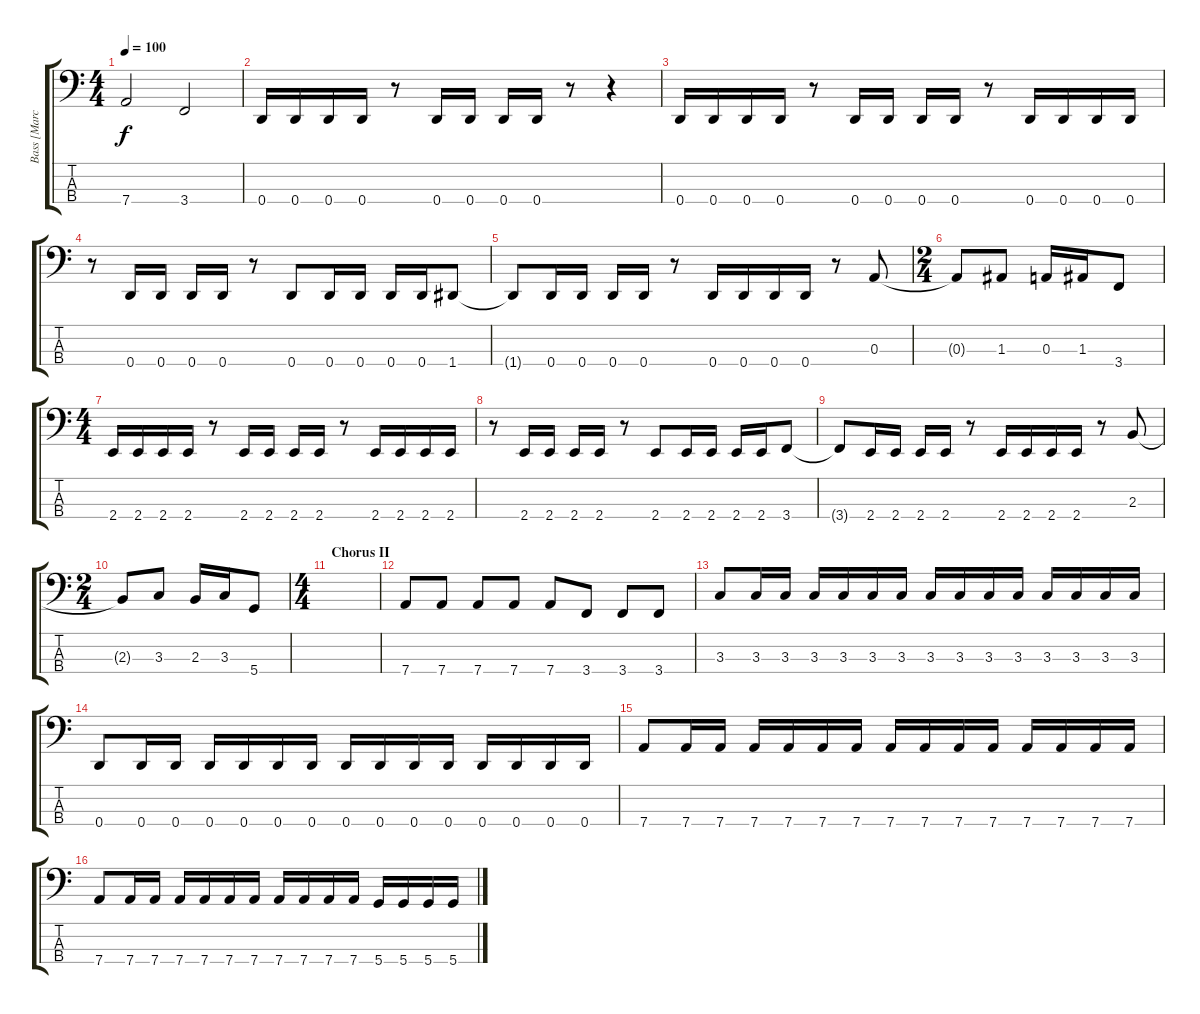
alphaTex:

\track ("Bass [Marco]" "Bass [Marc") {instrument electricbassfinger}
\staff {score tabs}
\tuning (G2 D2 A1 D1) {hide}
\ts (4 4)
\tempo 100
\clef f4
\ks c
7.4.2{dy f} 3.4.2 |
0.4.16 0.4.16 0.4.16 0.4.16 r.8 0.4.16 0.4.16 0.4.16 0.4.16 r.8 r.4 |
0.4.16 0.4.16 0.4.16 0.4.16 r.8 0.4.16 0.4.16 0.4.16 0.4.16 r.8 0.4.16 0.4.16 0.4.16 0.4.16 |
r.8 0.4.16 0.4.16 0.4.16 0.4.16 r.8 0.4.8 0.4.16 0.4.16 0.4.16 0.4.16 1.4.8 |
1.4{t}.8 0.4.16 0.4.16 0.4.16 0.4.16 r.8 0.4.16 0.4.16 0.4.16 0.4.16 r.8 0.3.8 |
\ts (2 4)
0.3{t}.8 1.3.8 0.3.16 1.3.16 3.4.8 |
\ts (4 4)
2.4.16 2.4.16 2.4.16 2.4.16 r.8 2.4.16 2.4.16 2.4.16 2.4.16 r.8 2.4.16 2.4.16 2.4.16 2.4.16 |
r.8 2.4.16 2.4.16 2.4.16 2.4.16 r.8 2.4.8 2.4.16 2.4.16 2.4.16 2.4.16 3.4.8 |
3.4{t}.8 2.4.16 2.4.16 2.4.16 2.4.16 r.8 2.4.16 2.4.16 2.4.16 2.4.16 r.8 2.3.8 |
\ts (2 4)
2.3{t}.8 3.3.8 2.3.16 3.3.16 5.4.8 |
\ts (4 4)
\section ("" "Chorus II")
|
7.4.8 7.4.8 7.4.8 7.4.8 7.4.8 3.4.8 3.4.8 3.4.8 |
3.3.8 3.3.16 3.3.16 3.3.16 3.3.16 3.3.16 3.3.16 3.3.16 3.3.16 3.3.16 3.3.16 3.3.16 3.3.16 3.3.16 3.3.16 |
0.4.8 0.4.16 0.4.16 0.4.16 0.4.16 0.4.16 0.4.16 0.4.16 0.4.16 0.4.16 0.4.16 0.4.16 0.4.16 0.4.16 0.4.16 |
7.4.8 7.4.16 7.4.16 7.4.16 7.4.16 7.4.16 7.4.16 7.4.16 7.4.16 7.4.16 7.4.16 7.4.16 7.4.16 7.4.16 7.4.16 |
7.4.8 7.4.16 7.4.16 7.4.16 7.4.16 7.4.16 7.4.16 7.4.16 7.4.16 7.4.16 7.4.16 5.4.16 5.4.16 5.4.16 5.4.16
